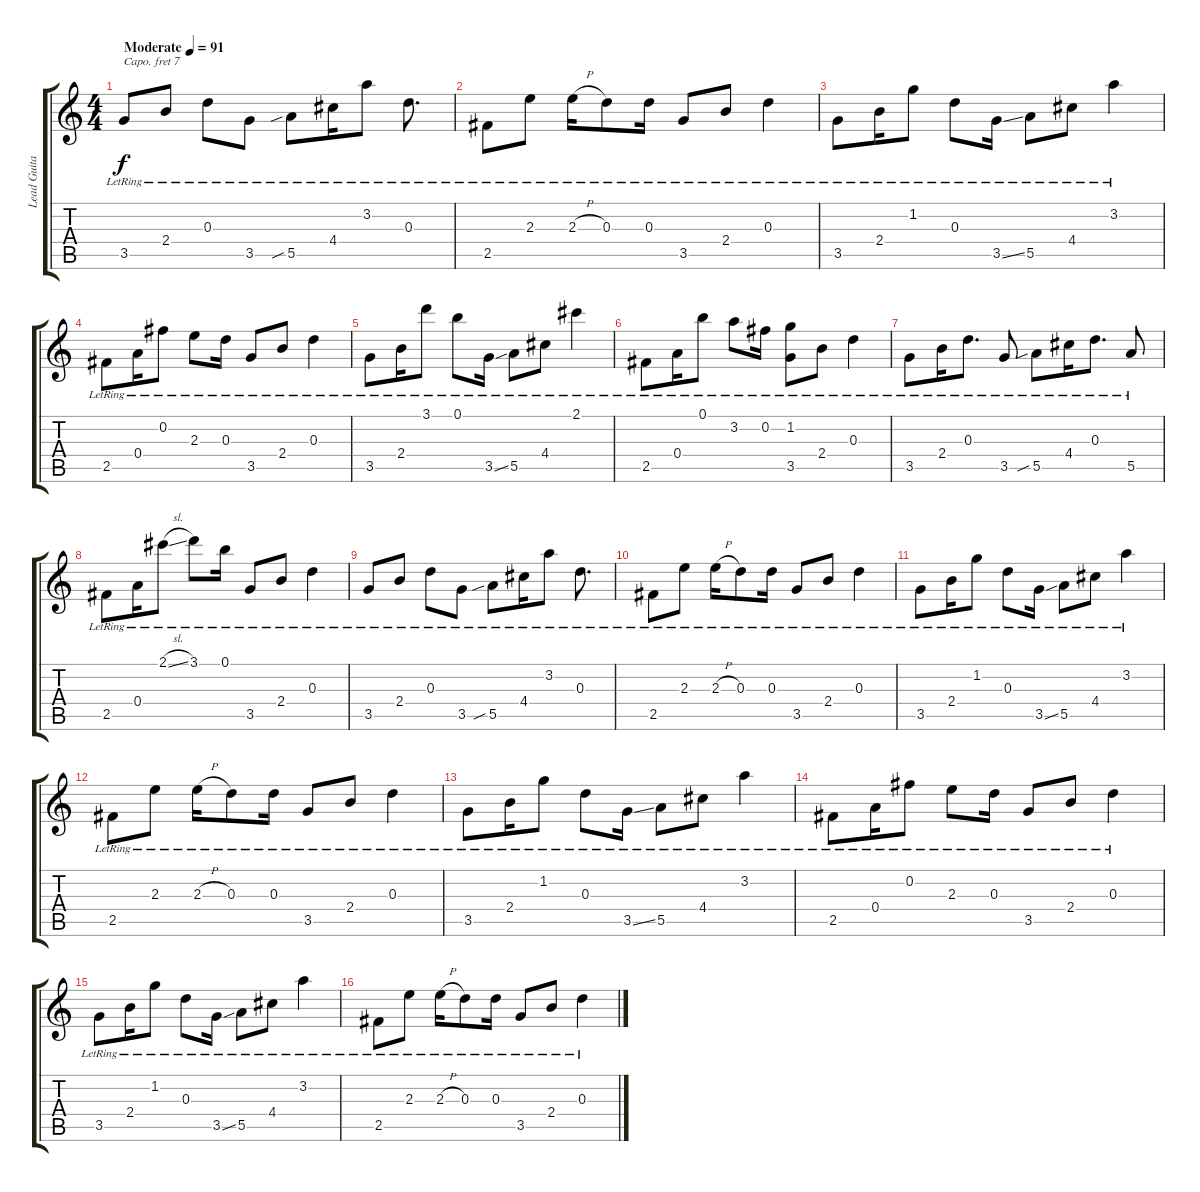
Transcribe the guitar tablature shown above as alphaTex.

\track ("Lead Guitar" "Lead Guita") {instrument electricguitarclean}
\staff {score tabs}
\capo 7
\tuning (E4 B3 G3 D3 A2 E2) {hide}
\ts (4 4)
\tempo (91 "Moderate")
\clef g2
\ks c
3.5{lr}.8{dy f instrument electricguitarclean} 2.4{lr}.8 0.3{lr}.8 3.5{lr}.8 5.5{sib lr}.8 4.4{lr}.16 3.2{lr}.8 0.3{lr}.8{d} |
2.5{lr}.8 2.3{lr}.8 2.3{h lr}.16 0.3{lr}.8 0.3{lr}.16 3.5{lr}.8 2.4{lr}.8 0.3{lr}.4 |
3.5{lr}.8 2.4{lr}.16 1.2{lr}.8 0.3{lr}.8 3.5{ss lr}.16 5.5{lr}.8 4.4{lr}.8 3.2{lr}.4 |
2.5{lr}.8 0.4{lr}.16 0.2{lr}.8 2.3{lr}.8 0.3{lr}.16 3.5{lr}.8 2.4{lr}.8 0.3{lr}.4 |
3.5{lr}.8 2.4{lr}.16 3.1{lr}.8 0.1{lr}.8 3.5{ss lr}.16 5.5{lr}.8 4.4{lr}.8 2.1{lr}.4 |
2.5{lr}.8 0.4{lr}.16 0.1{lr}.8 3.2{lr}.8 0.2{lr}.16 (1.2{lr} 3.5{lr}).8 2.4{lr}.8 0.3{lr}.4 |
3.5{lr}.8 2.4{lr}.16 0.3{lr}.8{d} 3.5{lr}.8 5.5{sib lr}.8 4.4{lr}.16 0.3{lr}.8{d} 5.5{lr}.8 |
2.5{lr}.8 0.4{lr}.16 2.1{sl lr}.8 3.1{lr}.8 0.1{lr}.16 3.5{lr}.8 2.4{lr}.8 0.3{lr}.4 |
3.5{lr}.8 2.4{lr}.8 0.3{lr}.8 3.5{lr}.8 5.5{sib lr}.8 4.4{lr}.16 3.2{lr}.8 0.3{lr}.8{d} |
2.5{lr}.8 2.3{lr}.8 2.3{h lr}.16 0.3{lr}.8 0.3{lr}.16 3.5{lr}.8 2.4{lr}.8 0.3{lr}.4 |
3.5{lr}.8 2.4{lr}.16 1.2{lr}.8 0.3{lr}.8 3.5{ss lr}.16 5.5{lr}.8 4.4{lr}.8 3.2{lr}.4 |
2.5{lr}.8 2.3{lr}.8 2.3{h lr}.16 0.3{lr}.8 0.3{lr}.16 3.5{lr}.8 2.4{lr}.8 0.3{lr}.4 |
3.5{lr}.8 2.4{lr}.16 1.2{lr}.8 0.3{lr}.8 3.5{ss lr}.16 5.5{lr}.8 4.4{lr}.8 3.2{lr}.4 |
2.5{lr}.8 0.4{lr}.16 0.2{lr}.8 2.3{lr}.8 0.3{lr}.16 3.5{lr}.8 2.4{lr}.8 0.3{lr}.4 |
3.5{lr}.8 2.4{lr}.16 1.2{lr}.8 0.3{lr}.8 3.5{ss lr}.16 5.5{lr}.8 4.4{lr}.8 3.2{lr}.4 |
2.5{lr}.8 2.3{lr}.8 2.3{h lr}.16 0.3{lr}.8 0.3{lr}.16 3.5{lr}.8 2.4{lr}.8 0.3{lr}.4
